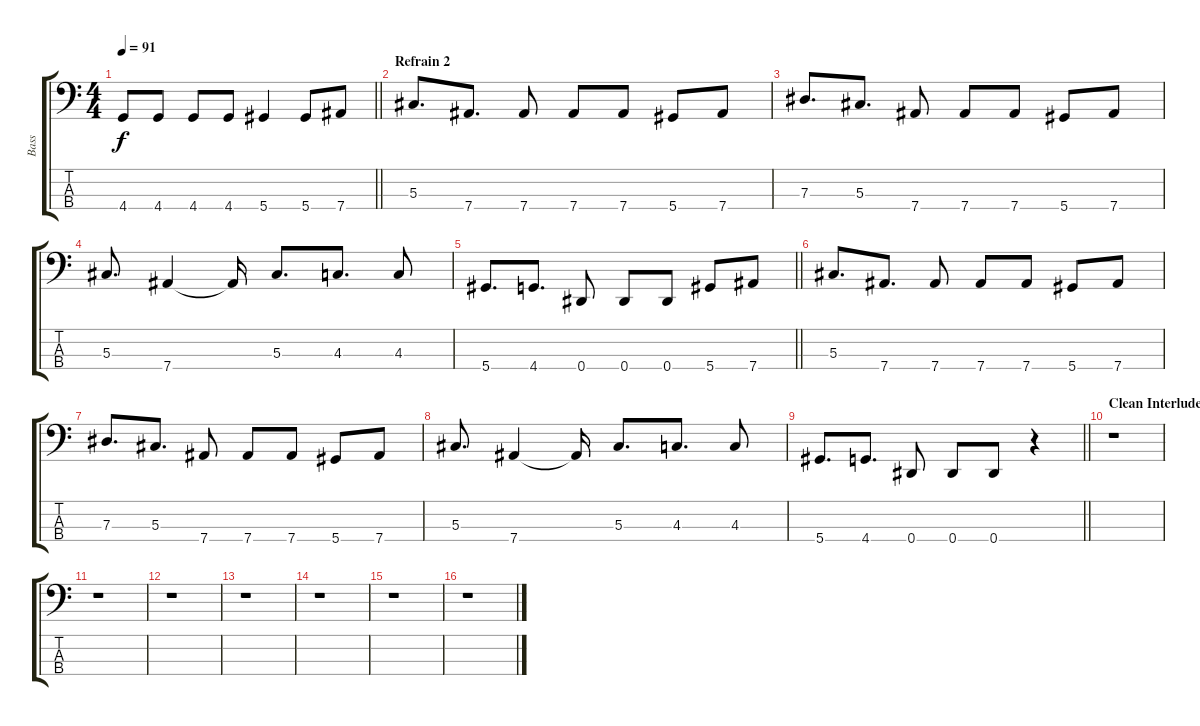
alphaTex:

\track ("Bass" "Bass") {instrument electricbassfinger}
\staff {score tabs}
\tuning (Gb2 Db2 Ab1 Eb1) {hide}
\ts (4 4)
\tempo 91
\clef f4
\barLineRight lightlight
\ks c
4.4.8{dy f} 4.4.8 4.4.8 4.4.8 5.4.4 5.4.8 7.4.8 |
\section ("" "Refrain 2")
5.3.8{d} 7.4.8{d} 7.4.8 7.4.8 7.4.8 5.4.8 7.4.8 |
7.3.8{d} 5.3.8{d} 7.4.8 7.4.8 7.4.8 5.4.8 7.4.8 |
5.3.8{d} 7.4.4 7.4{t}.16 5.3.8{d} 4.3.8{d} 4.3.8 |
\barLineRight lightlight
5.4.8{d} 4.4.8{d} 0.4.8 0.4.8 0.4.8 5.4.8 7.4.8 |
5.3.8{d} 7.4.8{d} 7.4.8 7.4.8 7.4.8 5.4.8 7.4.8 |
7.3.8{d} 5.3.8{d} 7.4.8 7.4.8 7.4.8 5.4.8 7.4.8 |
5.3.8{d} 7.4.4 7.4{t}.16 5.3.8{d} 4.3.8{d} 4.3.8 |
\barLineRight lightlight
5.4.8{d} 4.4.8{d} 0.4.8 0.4.8 0.4.8 r.4 |
\section ("" "Clean Interlude")
r.1 |
r.1 |
r.1 |
r.1 |
r.1 |
r.1 |
r.1
